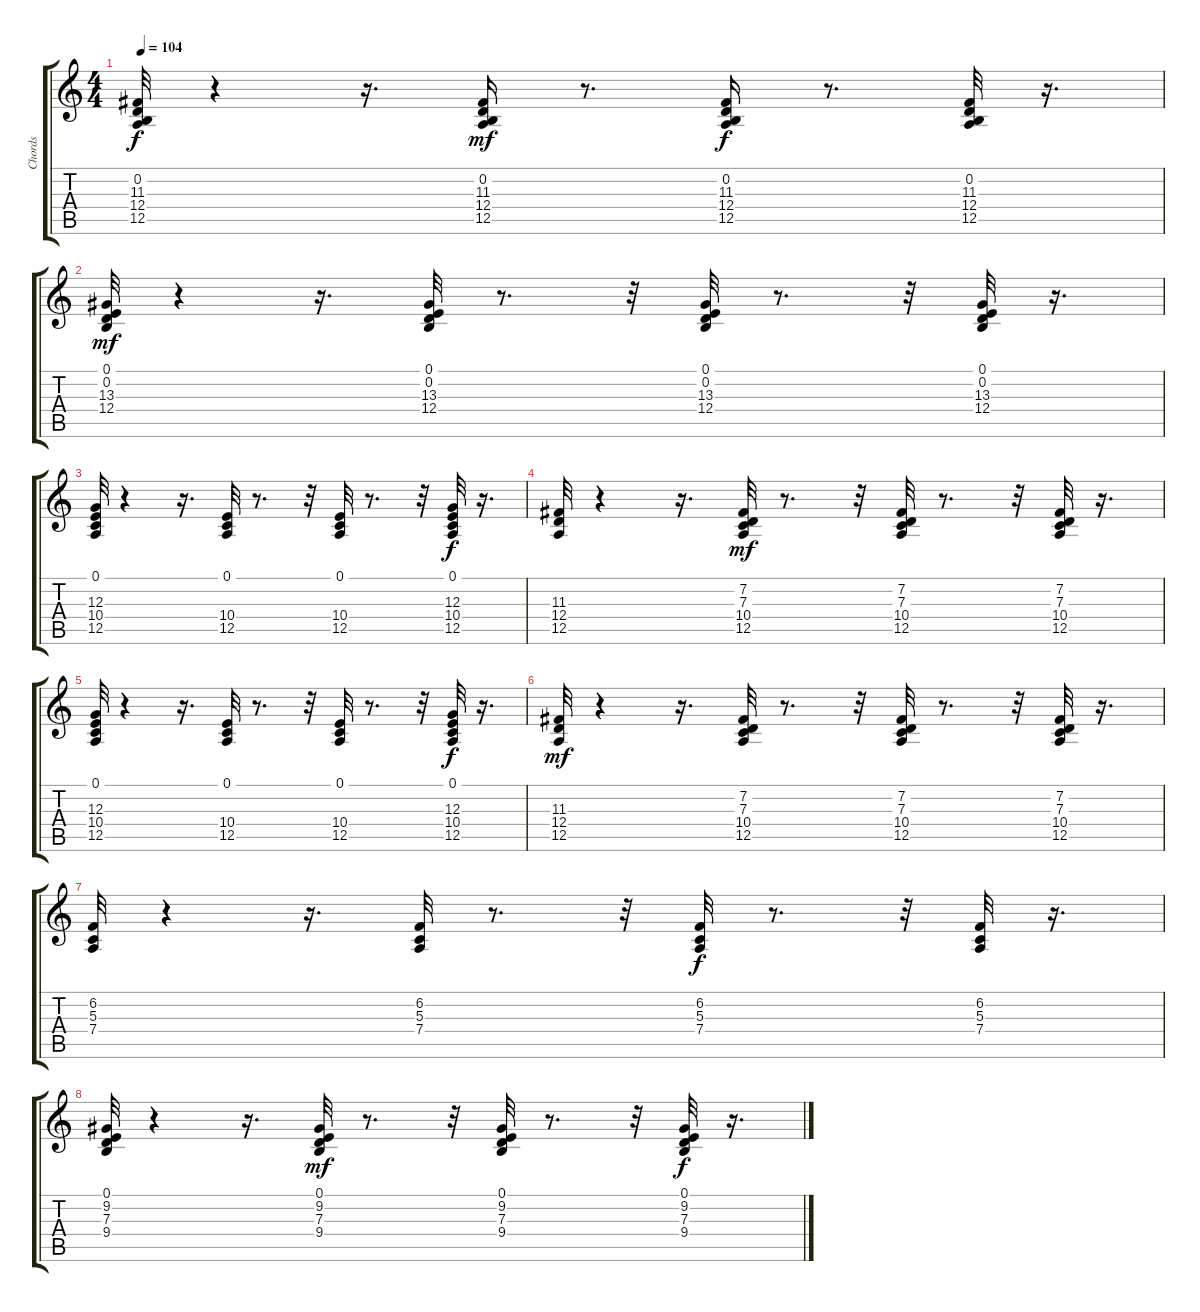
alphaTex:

\track ("Chords" "Chords") {instrument acousticgrandpiano}
\staff {score tabs}
\tuning (E4 B3 G3 D3 A2 E2) {hide}
\ts (4 4)
\tempo 104
\clef g2
\ks c
(0.2 11.3 12.4 12.5).32{dy f} r.4 r.16{d} (0.2 11.3 12.4 12.5).16{dy mf} r.8{d} (0.2 11.3 12.4 12.5).16{dy f} r.8{d} (0.2 11.3 12.4 12.5).32 r.16{d} |
(0.1 0.2 13.3 12.4).32{dy mf} r.4 r.16{d} (0.1 0.2 13.3 12.4).32 r.8{d} r.32 (0.1 0.2 13.3 12.4).32 r.8{d} r.32 (0.1 0.2 13.3 12.4).32 r.16{d} |
(0.1 12.3 10.4 12.5).32 r.4 r.16{d} (0.1 10.4 12.5).32 r.8{d} r.32 (0.1 10.4 12.5).32 r.8{d} r.32 (0.1 12.3 10.4 12.5).32{dy f} r.16{d} |
(11.3 12.4 12.5).32 r.4 r.16{d} (7.2 7.3 10.4 12.5).32{dy mf} r.8{d} r.32 (7.2 7.3 10.4 12.5).32 r.8{d} r.32 (7.2 7.3 10.4 12.5).32 r.16{d} |
(0.1 12.3 10.4 12.5).32 r.4 r.16{d} (0.1 10.4 12.5).32 r.8{d} r.32 (0.1 10.4 12.5).32 r.8{d} r.32 (0.1 12.3 10.4 12.5).32{dy f} r.16{d} |
(11.3 12.4 12.5).32{dy mf} r.4 r.16{d} (7.2 7.3 10.4 12.5).32 r.8{d} r.32 (7.2 7.3 10.4 12.5).32 r.8{d} r.32 (7.2 7.3 10.4 12.5).32 r.16{d} |
(6.2 5.3 7.4).32 r.4 r.16{d} (6.2 5.3 7.4).32 r.8{d} r.32 (6.2 5.3 7.4).32{dy f} r.8{d} r.32 (6.2 5.3 7.4).32 r.16{d} |
(0.1 9.2 7.3 9.4).32 r.4 r.16{d} (0.1 9.2 7.3 9.4).32{dy mf} r.8{d} r.32 (0.1 9.2 7.3 9.4).32 r.8{d} r.32 (0.1 9.2 7.3 9.4).32{dy f} r.16{d}
